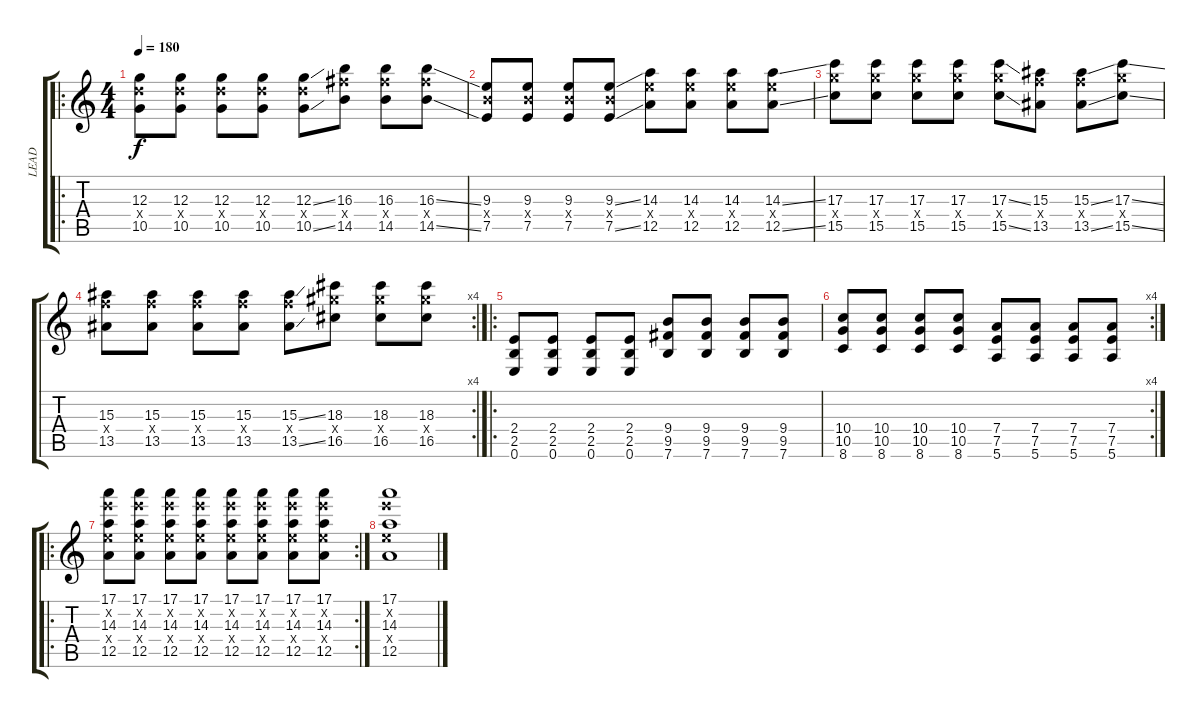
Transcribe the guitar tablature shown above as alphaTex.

\track ("LEAD" "LEAD") {instrument distortionguitar}
\staff {score tabs}
\tuning (E4 B3 G3 D3 A2 E2) {hide}
\ro
\ts (4 4)
\tempo 180
\clef g2
\ks c
(12.3 12.4{x} 10.5).8{dy f} (12.3 12.4{x} 10.5).8 (12.3 12.4{x} 10.5).8 (12.3 12.4{x} 10.5).8 (12.3{ss} 12.4{x} 10.5{ss}).8 (16.3 16.4{x} 14.5).8 (16.3 16.4{x} 14.5).8 (16.3{ss} 16.4{x} 14.5{ss}).8 |
(9.3 9.4{x} 7.5).8 (9.3 9.4{x} 7.5).8 (9.3 9.4{x} 7.5).8 (9.3{ss} 9.4{x} 7.5{ss}).8 (14.3 14.4{x} 12.5).8 (14.3 14.4{x} 12.5).8 (14.3 14.4{x} 12.5).8 (14.3{ss} 14.4{x} 12.5{ss}).8 |
(17.3 17.4{x} 15.5).8 (17.3 17.4{x} 15.5).8 (17.3 17.4{x} 15.5).8 (17.3 17.4{x} 15.5).8 (17.3{ss} 17.4{x} 15.5{ss}).8 (15.3 15.4{x} 13.5).8 (15.3{ss} 15.4{x} 13.5{ss}).8 (17.3{ss} 17.4{x} 15.5{ss}).8 |
\rc 4
(15.3 15.4{x} 13.5).8 (15.3 15.4{x} 13.5).8 (15.3 15.4{x} 13.5).8 (15.3 15.4{x} 13.5).8 (15.3{ss} 15.4{x} 13.5{ss}).8 (18.3 18.4{x} 16.5).8 (18.3 18.4{x} 16.5).8 (18.3 18.4{x} 16.5).8 |
\ro
(2.4 2.5 0.6).8 (2.4 2.5 0.6).8 (2.4 2.5 0.6).8 (2.4 2.5 0.6).8 (9.4 9.5 7.6).8 (9.4 9.5 7.6).8 (9.4 9.5 7.6).8 (9.4 9.5 7.6).8 |
\rc 4
(10.4 10.5 8.6).8 (10.4 10.5 8.6).8 (10.4 10.5 8.6).8 (10.4 10.5 8.6).8 (7.4 7.5 5.6).8 (7.4 7.5 5.6).8 (7.4 7.5 5.6).8 (7.4 7.5 5.6).8 |
\ro
\rc 2
(17.1 17.2{x} 14.3 14.4{x} 12.5).8 (17.1 17.2{x} 14.3 14.4{x} 12.5).8 (17.1 17.2{x} 14.3 14.4{x} 12.5).8 (17.1 17.2{x} 14.3 14.4{x} 12.5).8 (17.1 17.2{x} 14.3 14.4{x} 12.5).8 (17.1 17.2{x} 14.3 14.4{x} 12.5).8 (17.1 17.2{x} 14.3 14.4{x} 12.5).8 (17.1 17.2{x} 14.3 14.4{x} 12.5).8 |
(17.1 17.2{x} 14.3 14.4{x} 12.5).1
